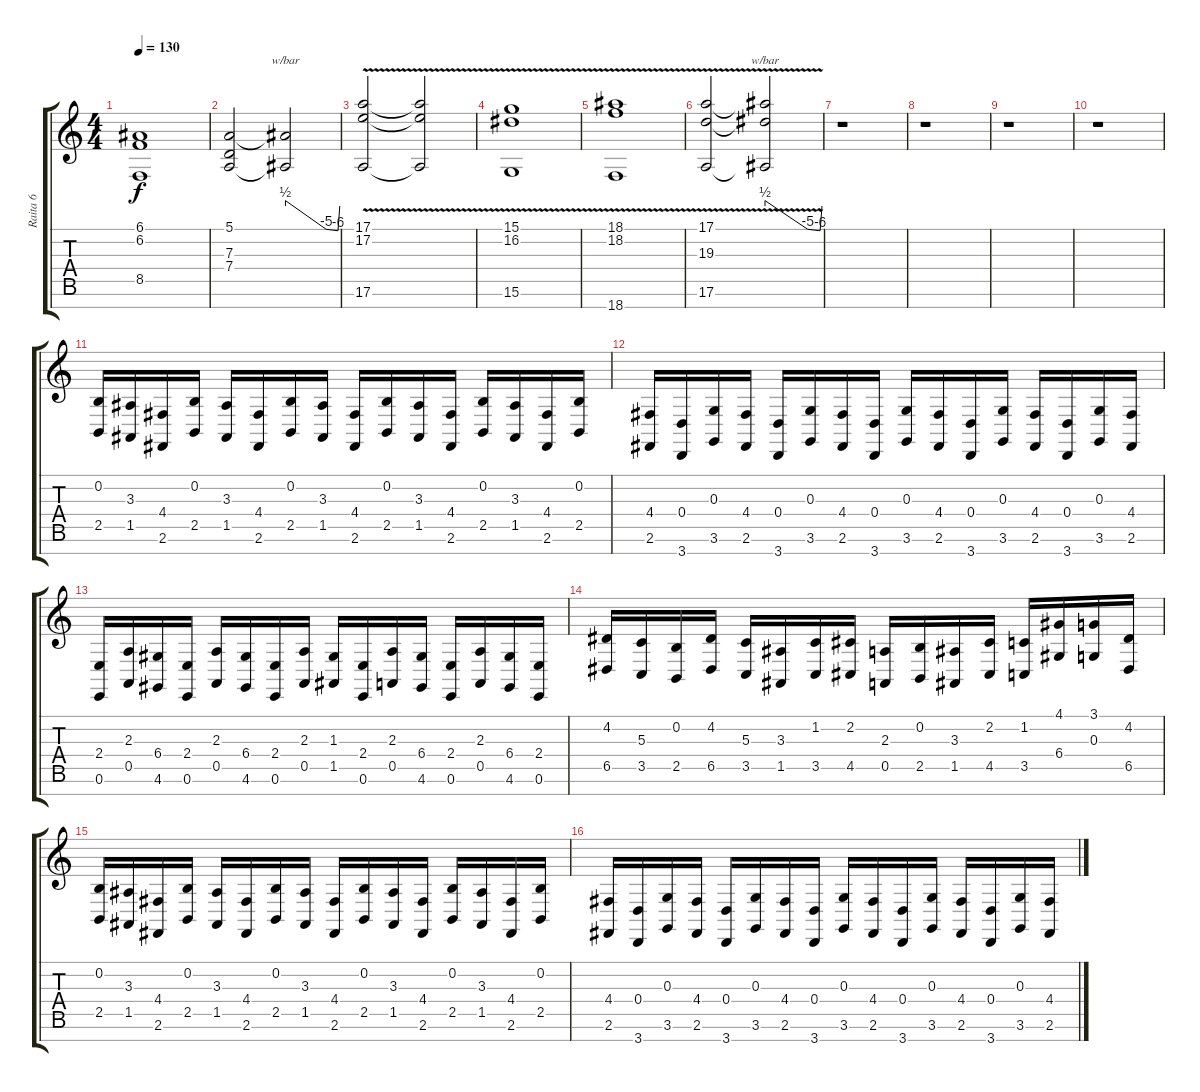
\track ("Raita 6" "Raita 6") {instrument percussiveorgan}
\staff {score tabs}
\tuning (E4 B3 G3 D3 A2 E2 B1) {hide}
\ts (4 4)
\tempo 130
\clef g2
\ks c
(6.1 6.2 8.5).1{dy f} |
(5.1 7.3 7.4).2 (5.1{t} 7.4{t}).2{tbe (custom default 0 2 45 -20 58 -24 60 0)} |
(17.1{v} 17.2{v} 17.6{v}).2 (17.1{t} 17.2{t} 17.6{t}).2 |
(15.1 16.2{v} 15.6{v}).1 |
(18.1{v} 18.2{v} 18.7).1 |
(17.1{v} 19.3{v} 17.6).2 (17.1{t} 19.3{t} 17.6{t}).2{tbe (custom default 0 2 45 -20 58 -24 60 0)} |
r.1 |
r.1 |
r.1 |
r.1 |
(0.2 2.5).16{instrument synthbrass1} (3.3 1.5).16 (4.4 2.6).16 (0.2 2.5).16 (3.3 1.5).16 (4.4 2.6).16 (0.2 2.5).16 (3.3 1.5).16 (4.4 2.6).16 (0.2 2.5).16 (3.3 1.5).16 (4.4 2.6).16 (0.2 2.5).16 (3.3 1.5).16 (4.4 2.6).16 (0.2 2.5).16 |
(4.4 2.6).16 (0.4 3.7).16 (0.3 3.6).16 (4.4 2.6).16 (0.4 3.7).16 (0.3 3.6).16 (4.4 2.6).16 (0.4 3.7).16 (0.3 3.6).16 (4.4 2.6).16 (0.4 3.7).16 (0.3 3.6).16 (4.4 2.6).16 (0.4 3.7).16 (0.3 3.6).16 (4.4 2.6).16 |
(2.4 0.6).16 (2.3 0.5).16 (6.4 4.6).16 (2.4 0.6).16 (2.3 0.5).16 (6.4 4.6).16 (2.4 0.6).16 (2.3 0.5).16 (1.3 1.5).16 (2.4 0.6).16 (2.3 0.5).16 (6.4 4.6).16 (2.4 0.6).16 (2.3 0.5).16 (6.4 4.6).16 (2.4 0.6).16 |
(4.2 6.5).16 (5.3 3.5).16 (0.2 2.5).16 (4.2 6.5).16 (5.3 3.5).16 (3.3 1.5).16 (1.2 3.5).16 (2.2 4.5).16 (2.3 0.5).16 (0.2 2.5).16 (3.3 1.5).16 (2.2 4.5).16 (1.2 3.5).16 (4.1 6.4).16 (3.1 0.3).16 (4.2 6.5).16 |
(0.2 2.5).16{instrument synthbrass1} (3.3 1.5).16 (4.4 2.6).16 (0.2 2.5).16 (3.3 1.5).16 (4.4 2.6).16 (0.2 2.5).16 (3.3 1.5).16 (4.4 2.6).16 (0.2 2.5).16 (3.3 1.5).16 (4.4 2.6).16 (0.2 2.5).16 (3.3 1.5).16 (4.4 2.6).16 (0.2 2.5).16 |
(4.4 2.6).16 (0.4 3.7).16 (0.3 3.6).16 (4.4 2.6).16 (0.4 3.7).16 (0.3 3.6).16 (4.4 2.6).16 (0.4 3.7).16 (0.3 3.6).16 (4.4 2.6).16 (0.4 3.7).16 (0.3 3.6).16 (4.4 2.6).16 (0.4 3.7).16 (0.3 3.6).16 (4.4 2.6).16
